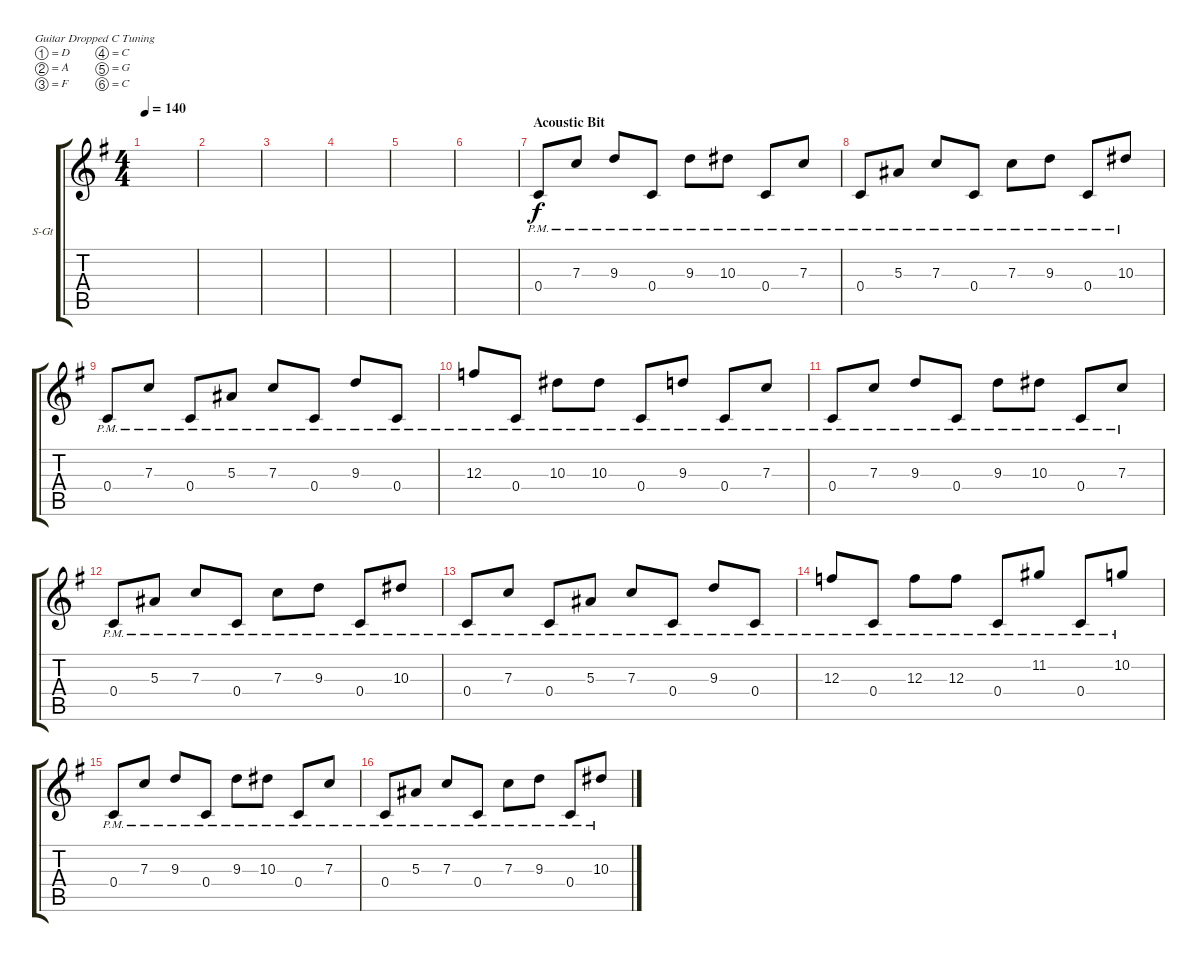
\bracketExtendMode groupsimilarinstruments
\firstSystemTrackNameOrientation horizontal
\otherSystemsTrackNameOrientation horizontal
\track ("Steel Guitar" "S-Gt") {instrument acousticguitarsteel}
\staff {score tabs}
\tuning (D4 A3 F3 C3 G2 C2)
\ts (4 4)
\tempo 140
\clef g2
\ks eminor
|
|
|
|
|
|
\section ("" "Acoustic Bit")
0.4{pm}.8 7.3{pm}.8 9.3{pm}.8 0.4{pm}.8 9.3{pm}.8 10.3{pm}.8 0.4{pm}.8 7.3{pm}.8 |
0.4{pm}.8 5.3{pm}.8 7.3{pm}.8 0.4{pm}.8 7.3{pm}.8 9.3{pm}.8 0.4{pm}.8 10.3{pm}.8 |
0.4{pm}.8 7.3{pm}.8 0.4{pm}.8 5.3{pm}.8 7.3{pm}.8 0.4{pm}.8 9.3{pm}.8 0.4{pm}.8 |
12.3{pm}.8 0.4{pm}.8 10.3{pm}.8 10.3{pm}.8 0.4{pm}.8 9.3{pm}.8 0.4{pm}.8 7.3{pm}.8 |
0.4{pm}.8 7.3{pm}.8 9.3{pm}.8 0.4{pm}.8 9.3{pm}.8 10.3{pm}.8 0.4{pm}.8 7.3{pm}.8 |
0.4{pm}.8 5.3{pm}.8 7.3{pm}.8 0.4{pm}.8 7.3{pm}.8 9.3{pm}.8 0.4{pm}.8 10.3{pm}.8 |
0.4{pm}.8 7.3{pm}.8 0.4{pm}.8 5.3{pm}.8 7.3{pm}.8 0.4{pm}.8 9.3{pm}.8 0.4{pm}.8 |
12.3{pm}.8 0.4{pm}.8 12.3{pm}.8 12.3{pm}.8 0.4{pm}.8 11.2{pm}.8 0.4{pm}.8 10.2{pm}.8 |
0.4{pm}.8 7.3{pm}.8 9.3{pm}.8 0.4{pm}.8 9.3{pm}.8 10.3{pm}.8 0.4{pm}.8 7.3{pm}.8 |
0.4{pm}.8 5.3{pm}.8 7.3{pm}.8 0.4{pm}.8 7.3{pm}.8 9.3{pm}.8 0.4{pm}.8 10.3{pm}.8
